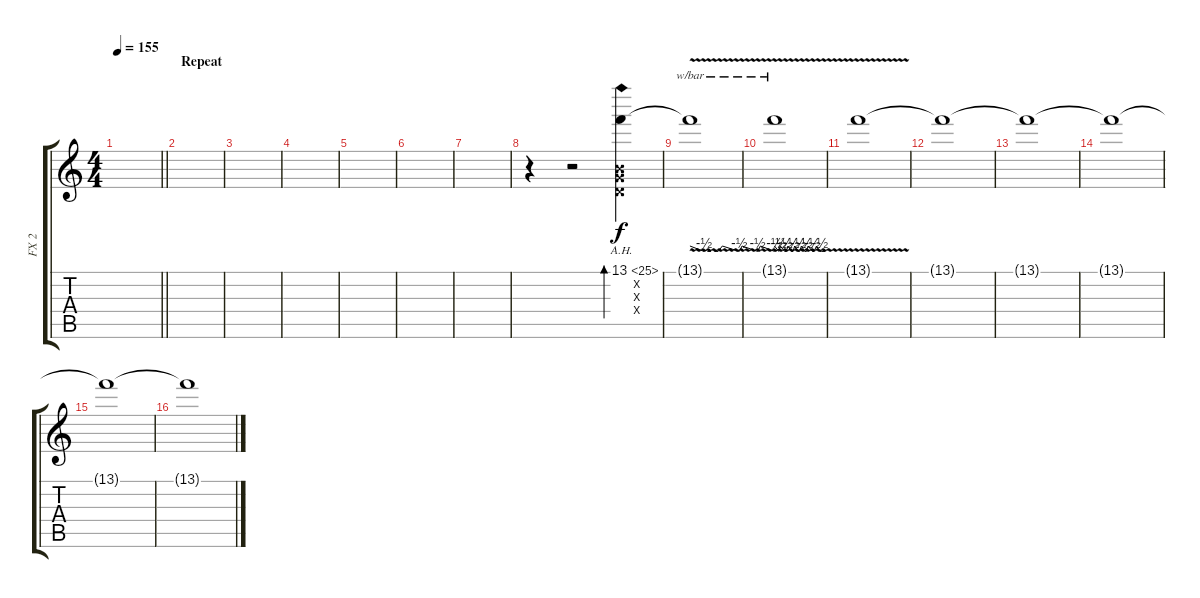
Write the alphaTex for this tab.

\track ("FX 2" "FX 2") {instrument guitarharmonics}
\staff {score tabs}
\tuning (E4 B3 G3 D3 A2 E2) {hide}
\ts (4 4)
\tempo 155
\clef g2
\barLineRight lightlight
\ks c
|
\section ("" "Repeat")
|
|
|
|
|
|
r.4 r.2 (13.1{ah 12} 0.2{x} 0.3{x} 0.4{x}).4{bd 480} |
13.1{v t}.1{tbe (custom default 0 0 10 -2 20 -2 23 0 35 -2 37 0 48 -2 50 0 60 -2) volume 11} |
13.1{v t}.1{tbe (custom default 0 0 5 -2 7 0 12 -2 14 -2 16 0 20 -2 22 -2 24 0 28 -2 30 -2 32 0 36 -2 38 -2 40 0 45 -2 47 -2 50 0 54 -2 56 -2 60 -2)} |
13.1{t}.1 |
13.1{t}.1 |
13.1{t}.1{volume 0} |
13.1{t}.1 |
13.1{t}.1 |
13.1{t}.1
